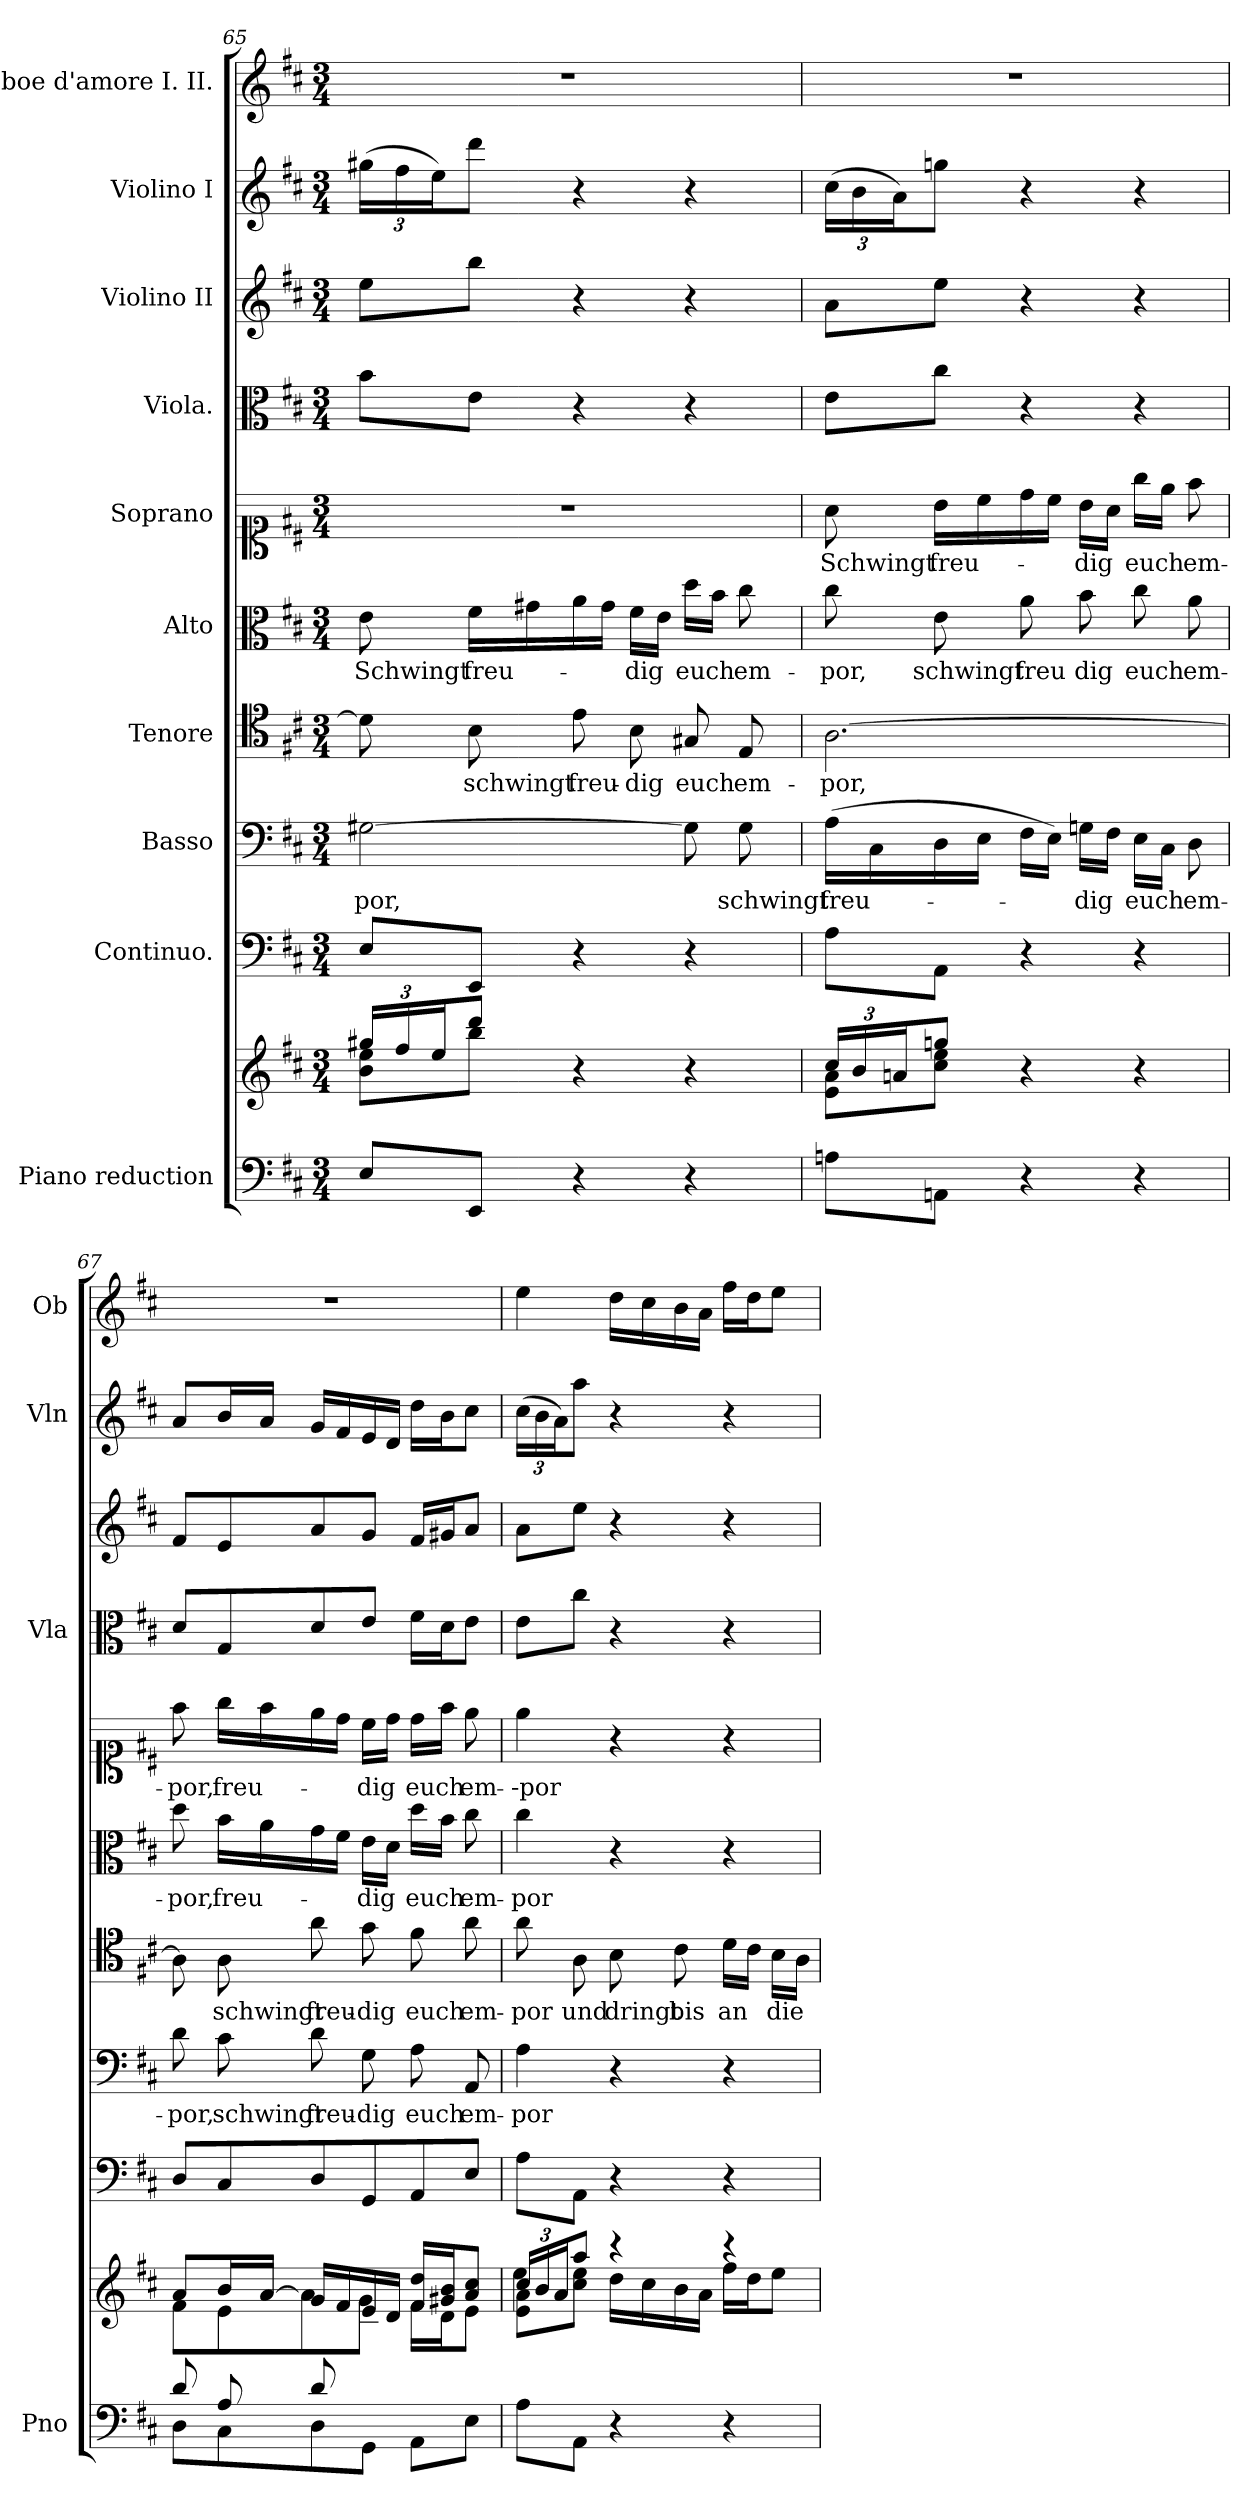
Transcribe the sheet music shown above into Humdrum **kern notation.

**kern	**kern	**kern	**kern	**text	**kern	**text	**kern	**text	**kern	**text	**kern	**kern	**kern	**kern
*part10	*part10	*part9	*part8	*part8	*part7	*part7	*part6	*part6	*part5	*part5	*part4	*part3	*part2	*part1
*staff11	*staff10	*staff9	*staff8	*staff8	*staff7	*staff7	*staff6	*staff6	*staff5	*staff5	*staff4	*staff3	*staff2	*staff1
*I"Piano reduction	*	*I"Continuo.	*I"Basso	*	*I"Tenore	*	*I"Alto	*	*I"Soprano	*	*I"Viola.	*I"Violino II	*I"Violino I	*I"Oboe d'amore I. II.
*I'Pno	*	*	*	*	*	*	*	*	*	*	*I'Vla	*	*I'Vln	*I'Ob
*clefF4	*clefG2	*clefF4	*clefF4	*	*clefC4	*	*clefC3	*	*clefC1	*	*clefC3	*clefG2	*clefG2	*clefG2
*k[f#c#]	*k[f#c#]	*k[f#c#]	*k[f#c#]	*	*k[f#c#]	*	*k[f#c#]	*	*k[f#c#]	*	*k[f#c#]	*k[f#c#]	*k[f#c#]	*k[f#c#]
*M3/4	*M3/4	*M3/4	*M3/4	*	*M3/4	*	*M3/4	*	*M3/4	*	*M3/4	*M3/4	*M3/4	*M3/4
*	*Xbrackettup	*	*	*	*	*	*	*	*	*	*	*	*	*
=65	=65	=65	=65	=65	=65	=65	=65	=65	=65	=65	=65	=65	=65	=65
*	*^	*	*	*	*	*	*	*	*	*	*	*	*	*
!	!	!	!	!	!LO:LY:b	!	!	!	!LO:LY:b	!	!	!	!	!	!
*	*	*	*	*	*	*	*	*	*	*	*	*	*	*Xbrackettup	*
8E/L	24gg#X/LL	8b\ 8ee\L	8E/L	[2G#X\	-por,	8d\]	.	8e\	-Schwingt	2.r	.	8b\L	8ee\L	(>24gg#X\LL	2.r
.	24ff#/	.	.	.	.	.	.	.	.	.	.	.	.	24ff#\	.
.	24ee/J	.	.	.	.	.	.	.	.	.	.	.	.	24ee\J)	.
!	!	!	!	!	!	!	!LO:LY:b	!	!LO:LY:b	!	!	!	!	!	!
8EE/J	8ddd/J	8bb\J	8EE/J	.	.	8B\	schwingt	16f#\LL	freu-	.	.	8e\J	8bb\J	8ddd\J	.
.	.	.	.	.	.	.	.	16g#X\	.	.	.	.	.	.	.
!	!	!	!	!	!	!	!LO:LY:b	!	!	!	!	!	!	!	!
4r	4r	4ryy	4r	.	.	8e\	freu-	16a\	.	.	.	4r	4r	4r	.
.	.	.	.	.	.	.	.	16g#\JJ	.	.	.	.	.	.	.
!	!	!	!	!	!	!	!LO:LY:b	!	!LO:LY:b	!	!	!	!	!	!
.	.	.	.	.	.	8B\	-dig	16f#\LL	dig	.	.	.	.	.	.
.	.	.	.	.	.	.	.	16e\JJ	.	.	.	.	.	.	.
!	!	!	!	!	!	!	!LO:LY:b	!	!LO:LY:b	!	!	!	!	!	!
4r	4r	4ryy	4r	8G#\]	.	8G#X/	euch	16dd\LL	euch	.	.	4r	4r	4r	.
.	.	.	.	.	.	.	.	16b\JJ	.	.	.	.	.	.	.
!	!	!	!	!	!LO:LY:b	!	!LO:LY:b	!	!LO:LY:b	!	!	!	!	!	!
.	.	.	.	8G#\	schwingt	8E/	em-	8cc#\	em-	.	.	.	.	.	.
!!LO:PB:g=z
=66	=66	=66	=66	=66	=66	=66	=66	=66	=66	=66	=66	=66	=66	=66	=66
!	!	!	!	!	!LO:LY:b	!	!LO:LY:b	!	!LO:LY:b	!	!LO:LY:b	!	!	!	!
8An\L	24cc#/LL	8e\ 8a\L	8A\L	(>16A\LL	freu-	[2.A\	-por,	8cc#\	-por,	8a\	Schwingt	8e\L	8a\L	(>24cc#\LL	2.r
.	24b/	.	.	.	.	.	.	.	.	.	.	.	.	24b\	.
.	.	.	.	16C#\	.	.	.	.	.	.	.	.	.	.	.
.	24an/J	.	.	.	.	.	.	.	.	.	.	.	.	24a\J)	.
!	!	!	!	!	!	!	!	!	!LO:LY:b	!	!LO:LY:b	!	!	!	!
8AAn\J	8ggn/J	8cc#\ 8ee\J	8AA\J	16D\	.	.	.	8e\	schwingt	16b\LL	freu-	8cc#\J	8ee\J	8ggn\J	.
.	.	.	.	16E\JJ	.	.	.	.	.	16cc#\	.	.	.	.	.
!	!	!	!	!	!	!	!	!	!LO:LY:b	!	!	!	!	!	!
4r	4r	4ryy	4r	16F#\LL	.	.	.	8a\	freu	16dd\	.	4r	4r	4r	.
.	.	.	.	16E\JJ)	.	.	.	.	.	16cc#\JJ	.	.	.	.	.
!	!	!	!	!	!LO:LY:b	!	!	!	!LO:LY:b	!	!LO:LY:b	!	!	!	!
.	.	.	.	16Gn\LL	dig	.	.	8b\	dig	16b\LL	dig	.	.	.	.
.	.	.	.	16F#\JJ	.	.	.	.	.	16a\JJ	.	.	.	.	.
!	!	!	!	!	!LO:LY:b	!	!	!	!LO:LY:b	!	!LO:LY:b	!	!	!	!
4r	4r	4ryy	4r	16E\LL	euch	.	.	8cc#\	euch	16gg\LL	euch	4r	4r	4r	.
.	.	.	.	16C#\JJ	.	.	.	.	.	16ee\JJ	.	.	.	.	.
!	!	!	!	!	!LO:LY:b	!	!	!	!LO:LY:b	!	!LO:LY:b	!	!	!	!
.	.	.	.	8D\	em-	.	.	8a\	em-	8ff#\	em-	.	.	.	.
=67	=67	=67	=67	=67	=67	=67	=67	=67	=67	=67	=67	=67	=67	=67	=67
*^	*	*^	*	*	*	*	*	*	*	*	*	*	*	*	*
!	!	!	!	!	!	!	!LO:LY:b	!	!	!	!LO:LY:b	!	!LO:LY:b	!	!	!	!
8d/L	8D\L	8a/L	8f#\L	4.ryy	8D/L	8d\	-por,	8A\]	.	8dd\	-por,	8ff#\	-por,	8d/L	8f#/L	8a/L	2.r
!	!	!	!	!	!	!	!LO:LY:b	!	!LO:LY:b	!	!LO:LY:b	!	!LO:LY:b	!	!	!	!
8A/	8C#\	16b/L	8e\	.	8C#/	8c#\	schwingt	8A\	schwingt	16b\LL	freu-	16gg\LL	freu-	8G/	8e/	16b/L	.
.	.	[16a/JJ	.	.	.	.	.	.	.	16a\	.	16ff#\	.	.	.	16a/JJ	.
!	!	!	!	!	!	!	!LO:LY:b	!	!LO:LY:b	!	!	!	!	!	!	!	!
8d/	8D\	16g/LL	8a\]	.	8D/	8d\	freu-	8a\	freu-	16g\	.	16ee\	.	8d/	8a/	16g/LL	.
.	.	16f#/	.	.	.	.	.	.	.	16f#\JJ	.	16dd\JJ	.	.	.	16f#/	.
!	!	!	!	!	!	!	!LO:LY:b	!	!LO:LY:b	!	!LO:LY:b	!	!LO:LY:b	!	!	!	!
8ryy	8GG\J	16e/	8g\J	8B\J	8GG/	8G\	-dig	8g\	-dig	16e\LL	dig	16cc#\LL	dig	8e/J	8g/J	16e/	.
.	.	16d/JJ	.	.	.	.	.	.	.	16d\JJ	.	16dd\JJ	.	.	.	16d/JJ	.
!	!	!	!	!	!	!	!LO:LY:b	!	!LO:LY:b	!	!LO:LY:b	!	!LO:LY:b	!	!	!	!
4ryy	8AA\L	16f#/ 16dd/LL	16f#\LL	4ryy	8AA/	8A\	euch	8f#\	euch	16dd\LL	euch	16dd\LL	euch	16f#\LL	16f#/LL	16dd\LL	.
.	.	16g#X/ 16b/J	16d\J	.	.	.	.	.	.	16b\JJ	.	16ff#\JJ	.	16d\J	16g#X/J	16b\J	.
!	!	!	!	!	!	!	!LO:LY:b	!	!LO:LY:b	!	!LO:LY:b	!	!LO:LY:b	!	!	!	!
.	8E\J	8a/ 8cc#/J	8e\J	.	8E/J	8AA/	em-	8a\	em-	8cc#\	em-	8ee\	em-	8e\J	8a/J	8cc#\J	.
=68	=68	=68	=68	=68	=68	=68	=68	=68	=68	=68	=68	=68	=68	=68	=68	=68	=68
!	!	!	!	!	!	!	!LO:LY:b	!	!LO:LY:b	!	!LO:LY:b	!	!LO:LY:b	!	!	!	!
*v	*v	*	*	*	*	*	*	*	*	*	*	*	*	*	*	*	*
8A\L	24cc#/LL	8e\ 8a\L	4ee\	8A\L	4A\	-por	8a\	-por	4cc#\	-por	4ee\	--por	8e\L	8a\L	(>24cc#\LL	4ee\
.	24b/	.	.	.	.	.	.	.	.	.	.	.	.	.	24b\	.
.	24a/J	.	.	.	.	.	.	.	.	.	.	.	.	.	24a\J)	.
!	!	!	!	!	!	!	!	!LO:LY:b	!	!	!	!	!	!	!	!
8AA\J	8aa/J	8cc#\ 8ee\J	.	8AA\J	.	.	8A\	und	.	.	.	.	8cc#\J	8ee\J	8aa\J	.
!	!	!	!	!	!	!	!	!LO:LY:b	!	!	!	!	!	!	!	!
4r	4rccc	16dd\LL	2ryy	4r	4r	.	8B\	dringt	4r	.	4r	.	4r	4r	4r	16dd\LL
.	.	16cc#\	.	.	.	.	.	.	.	.	.	.	.	.	.	16cc#\
!	!	!	!	!	!	!	!	!LO:LY:b	!	!	!	!	!	!	!	!
.	.	16b\	.	.	.	.	8c#\	bis	.	.	.	.	.	.	.	16b\
.	.	16a\JJ	.	.	.	.	.	.	.	.	.	.	.	.	.	16a\JJ
!	!	!	!	!	!	!	!	!LO:LY:b	!	!	!	!	!	!	!	!
4r	4rccc	16ff#\LL	.	4r	4r	.	16d\LL	an	4r	.	4r	.	4r	4r	4r	16ff#\LL
.	.	16dd\J	.	.	.	.	16c#\JJ	.	.	.	.	.	.	.	.	16dd\J
!	!	!	!	!	!	!	!	!LO:LY:b	!	!	!	!	!	!	!	!
.	.	8ee\J	.	.	.	.	16B\LL	die	.	.	.	.	.	.	.	8ee\J
.	.	.	.	.	.	.	16A\JJ	.	.	.	.	.	.	.	.	.
*	*v	*v	*v	*	*	*	*	*	*	*	*	*	*	*	*	*
=	=	=	=	=	=	=	=	=	=	=	=	=	=	=
*-	*-	*-	*-	*-	*-	*-	*-	*-	*-	*-	*-	*-	*-	*-
